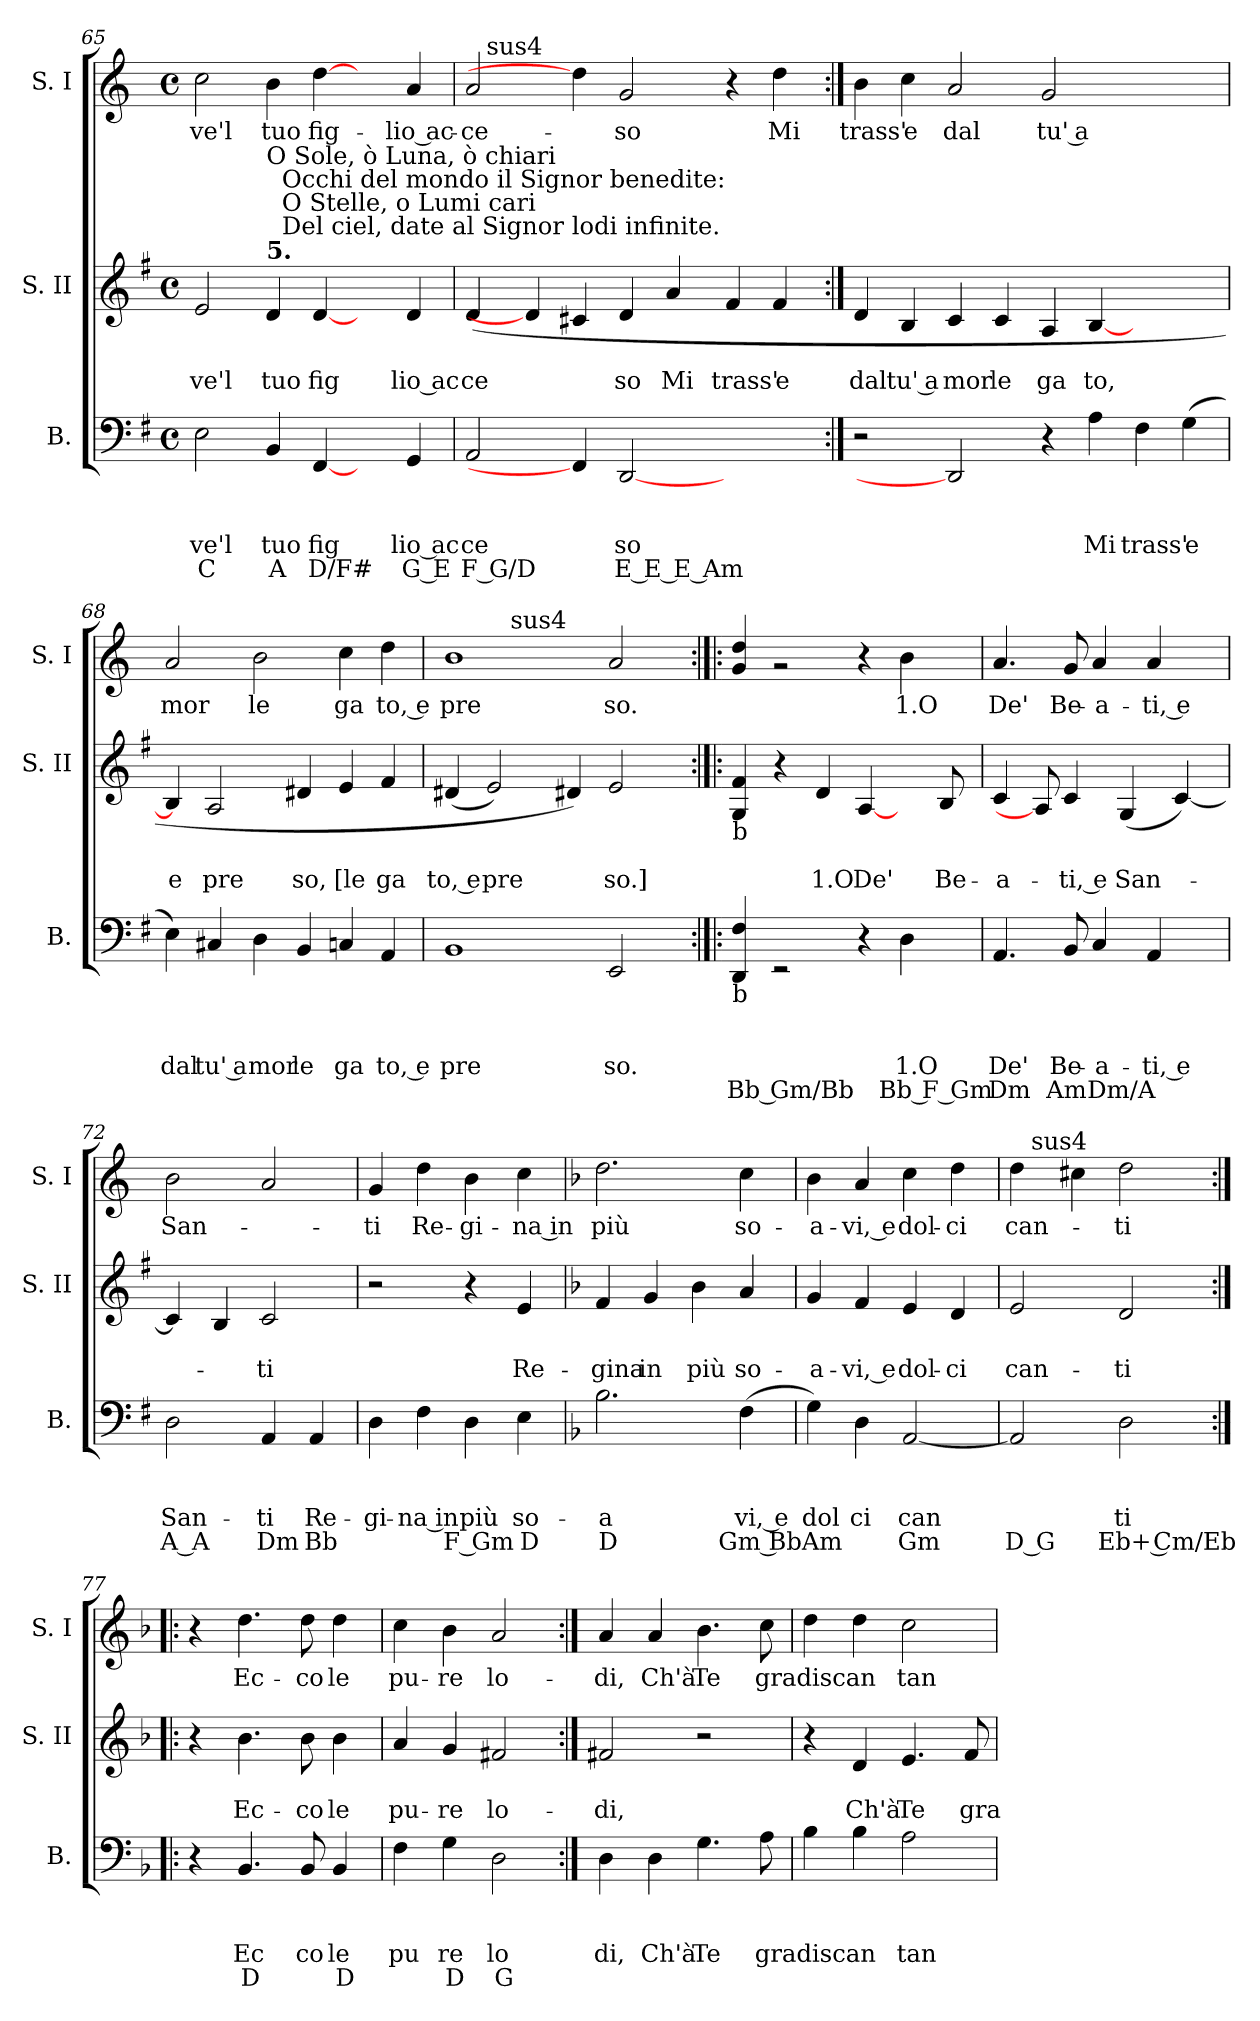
**kern	**text	**text	**text	**text	**kern	**text	**text	**kern	**text
*part3	*part3	*part3	*part3	*part3	*part2	*part2	*part2	*part1	*part1
*staff3	*staff3	*staff3	*staff3	*staff3	*staff2	*staff2	*staff2	*staff1	*staff1
*I"B.	*	*	*	*	*I"S. II	*	*	*I"S. I	*
*I'B.	*	*	*	*	*I'S. II	*	*	*I'S. I	*
*clefF4	*	*	*	*	*clefG2	*	*	*clefG2	*
*ITrd-3c-5	*	*	*	*	*ITrd-3c-5	*	*	*	*
*k[]	*	*	*	*	*k[]	*	*	*k[]	*
*C:	*	*	*	*	*C:	*	*	*C:	*
*M4/4	*	*	*	*	*M4/4	*	*	*M4/4	*
*met(c)	*	*	*	*	*met(c)	*	*	*met(c)	*
=65	=65	=65	=65	=65	=65	=65	=65	=65	=65
!	!	!	!LO:LY:b	!LO:LY:b	!	!	!LO:LY:b	!	!LO:LY:b
2A\	.	.	ve'l	C	2a/	.	ve'l	2cc\	-ve'l
!	!	!	!	!	!LO:TX:a:B:t=5.	!	!	!	!
!	!	!	!	!	!LO:TX:t=O Sole, ò Luna, ò chiari\n   Occhi del mondo il Signor benedite&colon;\n   O Stelle, o Lumi cari\n   Del ciel, date al Signor lodi infinite.	!	!	!	!
!	!	!	!LO:LY:b	!LO:LY:b	!	!	!LO:LY:b	!	!LO:LY:b
4E/	.	.	tuo	A	4g/	.	tuo	4b\	tuo
!	!	!	!LO:LY:b	!LO:LY:b	!	!	!LO:LY:b	!	!LO:LY:b
[4BB/	.	.	fig	D/F#	[4g/	.	fig	[4dd\	fig-
4ryy	.	.	.	.	4ryy	.	.	4ryy	.
!	!	!	!LO:LY:b:rj	!LO:LY:b:rj	!	!	!LO:LY:b:rj	!	!LO:LY:b:rj
4C/	.	.	lio ac	G E	4g/	.	lio ac	4a/	-lio ac-
=66	=66	=66	=66	=66	=66	=66	=66	=66	=66
!	!	!	!LO:LY:b	!LO:LY:b	!	!	!LO:LY:b	!	!LO:LY:b
*	*	*	*	*	*	*	*	*^	*
2D/	.	.	ce	F G/D	(<4g/	.	ce	2a/	16ryy	-ce-
!	!	!	!	!	!	!	!	!	!LO:TX:a:t=sus4	!
.	.	.	.	.	.	.	.	.	1ryy	.
.	.	.	.	.	4g/]	.	.	.	.	.
4BB/]	.	.	.	.	4f#X/	.	.	4dd\]	.	.
!	!	!	!LO:LY:b	!LO:LY:b	!	!	!LO:LY:b	!	!	!LO:LY:b
[2GG	.	.	so	E E E Am	4g/	.	so	2g/	.	-so
!	!	!	!	!	!	!	!LO:LY:b	!	!	!
.	.	.	.	.	4dd/	.	Mi	.	.	.
.	.	.	.	.	.	.	.	.	2ryy	.
!	!	!	!	!	!	!	!LO:LY:b	!	!	!
2ryy	.	.	.	.	4b/	.	trass'	4r	.	.
!	!	!	!	!	!	!	!LO:LY:b	!	!	!LO:LY:b
.	.	.	.	.	4b/	.	e	4dd\	.	Mi
.	.	.	.	.	.	.	.	.	8.ryy	.
!!LO:LB:g=z
=67:|!	=67:|!	=67:|!	=67:|!	=67:|!	=67:|!	=67:|!	=67:|!	=67:|!	=67:|!	=67:|!
!	!	!	!	!	!	!	!LO:LY:b	!	!	!LO:LY:b
*	*	*	*	*	*	*	*	*v	*v	*
2r	.	.	.	.	4g/	.	dal	4b\	trass'
!	!	!	!	!	!	!	!LO:LY:b:rj	!	!LO:LY:b
.	.	.	.	.	4e/	.	tu' a	4cc\	e
!	!	!	!	!	!	!	!LO:LY:b	!	!LO:LY:b
2GG]	.	.	.	.	4f/	.	mor	2a/	dal
!	!	!	!	!	!	!	!LO:LY:b	!	!
.	.	.	.	.	4f/	.	le	.	.
!	!	!	!	!	!	!	!LO:LY:b	!	!LO:LY:b:rj
4r	.	.	.	.	4d/	.	ga	2g/	tu' a
!	!	!	!LO:LY:b	!	!	!	!LO:LY:b	!	!
4d\	.	.	Mi	.	[<4e/	.	to,	.	.
!	!	!	!LO:LY:b	!	!	!	!	!	!
4B\	.	.	trass'	.	2ryy	.	.	2ryy	.
!	!	!	!LO:LY:b	!	!	!	!	!	!
(>4c\	.	.	e	.	.	.	.	.	.
=68	=68	=68	=68	=68	=68	=68	=68	=68	=68
!	!	!	!LO:LY:b	!	!	!	!LO:LY:b:rj	!	!LO:LY:b
4A\)	.	.	dal	.	4e/]	.	e	2a/	mor
!	!	!	!LO:LY:b:rj	!	!	!	!LO:LY:b	!	!
4F#X/	.	.	tu' a	.	2d/	.	pre	.	.
!	!	!	!LO:LY:b	!	!	!	!	!	!LO:LY:b
4G\	.	.	mor	.	.	.	.	2b\	le
!	!	!	!LO:LY:b	!	!	!	!LO:LY:b	!	!
4E/	.	.	le	.	4g#X/	.	so,	.	.
!	!	!	!LO:LY:b	!	!	!	!LO:LY:b	!	!LO:LY:b
4Fn/	.	.	ga	.	4a/	.	[le	4cc\	ga
!	!	!	!LO:LY:b:rj	!	!	!	!LO:LY:b	!	!LO:LY:b:rj
4D/	.	.	to, e	.	4b/	.	ga	4dd\	to, e
=69	=69	=69	=69	=69	=69	=69	=69	=69	=69
!	!	!	!LO:LY:b	!	!	!	!LO:LY:b:rj	!	!LO:LY:b
*	*	*	*	*	*	*	*	*^	*
1E	.	.	pre	.	(<4g#X/	.	to, e	1b	4ryy	pre
!	!	!	!	!	!	!	!LO:LY:b	!	!	!
.	.	.	.	.	2a/)	.	pre	.	16.ryy	.
!	!	!	!	!	!	!	!	!	!LO:TX:a:t=sus4	!
.	.	.	.	.	.	.	.	.	1ryy	.
.	.	.	.	.	4g#X/)	.	.	.	.	.
!	!	!	!LO:LY:b	!	!	!	!LO:LY:b	!	!	!LO:LY:b
2AA/	.	.	so.	.	2a/	.	so.]	2a/	.	so.
.	.	.	.	.	.	.	.	.	8ryy	.
.	.	.	.	.	.	.	.	.	32ryy	.
!!LO:PB:g=z
=70:|!|:	=70:|!|:	=70:|!|:	=70:|!|:	=70:|!|:	=70:|!|:	=70:|!|:	=70:|!|:	=70:|!|:	=70:|!|:	=70:|!|:
!	!	!	!	!	!	!	!	!LO:TX:b:t=b	!	!
!	!	!	!	!	!LO:TX:b:t=b	!	!	!	!	!
!LO:TX:b:t=b	!	!	!	!	!	!	!	!	!	!
!	!	!	!	!LO:LY:b:rj	!	!	!	!	!	!
*	*	*	*	*	*	*	*	*v	*v	*
4GG/ 4B/	.	.	.	Bb Gm/Bb	4c/ 4b/	.	.	4g/ 4dd/	.
2rFF	.	.	.	.	4r	.	.	2rg	.
!	!	!	!	!	!	!	!LO:LY:b:rj	!	!
.	.	.	.	.	4g/	.	1.O	.	.
!	!	!	!	!	!	!	!LO:LY:b	!	!
4r	.	.	.	.	[4d/	.	De'	4r	.
!	!	!	!LO:LY:b:rj	!LO:LY:b:rj	!	!	!	!	!LO:LY:b:rj
4G\	.	.	1.O	Bb F Gm	8ryy	.	.	4b\	1.O
!	!	!	!	!	!	!	!LO:LY:b	!	!
.	.	.	.	.	8e/	.	Be-	.	.
=71	=71	=71	=71	=71	=71	=71	=71	=71	=71
!	!	!	!LO:LY:b	!LO:LY:b	!	!	!LO:LY:b	!	!LO:LY:b
4.D/	.	.	De'	Dm	4f/	.	-a-	4.a/	De'
.	.	.	.	.	8d/]	.	.	.	.
!	!	!	!LO:LY:b	!LO:LY:b	!	!	!LO:LY:b:rj	!	!LO:LY:b
8E/	.	.	Be-	Am	4f/	.	-ti, e	8g/	Be-
!	!	!	!LO:LY:b	!LO:LY:b	!	!	!	!	!LO:LY:b
4F/	.	.	-a-	Dm/A	.	.	.	4a/	-a-
!	!	!	!	!	!	!	!LO:LY:b	!	!
.	.	.	.	.	(<4c/	.	San-	.	.
!	!	!	!LO:LY:b:rj	!	!	!	!	!	!LO:LY:b:rj
4D/	.	.	-ti, e	.	.	.	.	4a/	-ti, e
.	.	.	.	.	[<4f/)	.	.	.	.
8ryy	.	.	.	.	.	.	.	8ryy	.
=72	=72	=72	=72	=72	=72	=72	=72	=72	=72
!	!	!	!LO:LY:b	!LO:LY:b	!	!	!	!	!LO:LY:b
2G\	.	.	San-	A A	4f/]	.	.	2b\	San-
.	.	.	.	.	4e/	.	.	.	.
!	!	!	!LO:LY:b	!LO:LY:b	!	!	!LO:LY:b	!	!
4D/	.	.	-ti	Dm	2f/	.	-ti	2a/	.
!	!	!	!LO:LY:b	!LO:LY:b	!	!	!	!	!
4D/	.	.	Re-	Bb	.	.	.	.	.
=73	=73	=73	=73	=73	=73	=73	=73	=73	=73
!	!	!	!LO:LY:b	!	!	!	!	!	!LO:LY:b
4G\	.	.	-gi-	.	2r	.	.	4g/	-ti
!	!	!	!LO:LY:b:rj	!	!	!	!	!	!LO:LY:b
4B\	.	.	-na in	.	.	.	.	4dd\	Re-
!	!	!	!LO:LY:b	!LO:LY:b	!	!	!	!	!LO:LY:b
4G\	.	.	più	F Gm	4r	.	.	4b\	-gi-
!	!	!	!LO:LY:b	!LO:LY:b	!	!	!LO:LY:b	!	!LO:LY:b:rj
4A\	.	.	so-	D	4a/	.	Re-	4cc\	-na in
!!LO:LB:g=z
=74	=74	=74	=74	=74	=74	=74	=74	=74	=74
*k[b-e-]	*	*	*	*	*k[b-e-]	*	*	*k[b-]	*
*B-:	*	*	*	*	*B-:	*	*	*F:	*
!	!	!	!LO:LY:b	!LO:LY:b	!	!	!LO:LY:b	!	!LO:LY:b
2.e-\	.	.	-a	D	4b-/	.	-gina	2.dd\	più
!	!	!	!	!	!	!	!LO:LY:b	!	!
.	.	.	.	.	4cc/	.	in	.	.
!	!	!	!	!	!	!	!LO:LY:b	!	!
.	.	.	.	.	4ee-\	.	più	.	.
!	!	!	!LO:LY:b:rj	!LO:LY:b:rj	!	!	!LO:LY:b	!	!LO:LY:b
(<4B-\	.	.	vi, e	Gm Bb	4dd/	.	so-	4cc\	so-
=75	=75	=75	=75	=75	=75	=75	=75	=75	=75
!	!	!	!LO:LY:b	!LO:LY:b	!	!	!LO:LY:b	!	!LO:LY:b
4c\)	.	.	dol	Am	4cc/	.	-a-	4b-\	-a-
!	!	!	!LO:LY:b	!	!	!	!LO:LY:b:rj	!	!LO:LY:b:rj
4G\	.	.	ci	.	4b-/	.	-vi, e	4a/	-vi, e
!	!	!	!LO:LY:b	!LO:LY:b	!	!	!LO:LY:b	!	!LO:LY:b
[<2D/	.	.	can	Gm	4a/	.	dol-	4cc\	dol-
!	!	!	!	!	!	!	!LO:LY:b	!	!LO:LY:b
.	.	.	.	.	4g/	.	-ci	4dd\	-ci
=76	=76	=76	=76	=76	=76	=76	=76	=76	=76
!	!	!	!	!LO:LY:b:rj	!	!	!LO:LY:b	!	!LO:LY:b
*	*	*	*	*	*	*	*	*^	*
2D/]	.	.	.	D G	2a/	.	can-	4dd\	16ryy	can-
!	!	!	!	!	!	!	!	!	!LO:TX:a:t=sus4	!
.	.	.	.	.	.	.	.	.	2...ryy	.
.	.	.	.	.	.	.	.	4cc#X\	.	.
!	!	!	!LO:LY:b	!LO:LY:b	!	!	!LO:LY:b	!	!	!LO:LY:b
2G\	.	.	ti	Eb+ Cm/Eb	2g/	.	-ti	2dd\	.	-ti
*	*	*	*	*	*	*	*	*v	*v	*
=77:|!|:	=77:|!|:	=77:|!|:	=77:|!|:	=77:|!|:	=77:|!|:	=77:|!|:	=77:|!|:	=77:|!|:	=77:|!|:
4r	.	.	.	.	4r	.	.	4r	.
!	!	!	!LO:LY:b	!LO:LY:b	!	!	!LO:LY:b	!	!LO:LY:b
4.E-/	.	.	Ec	D	4.ee-\	.	Ec-	4.dd\	Ec-
!	!	!	!LO:LY:b	!	!	!	!LO:LY:b	!	!LO:LY:b
8E-/	.	.	co	.	8ee-\	.	-co	8dd\	-co
!	!	!	!LO:LY:b	!LO:LY:b	!	!	!LO:LY:b	!	!LO:LY:b
4E-/	.	.	le	D	4ee-\	.	le	4dd\	le
=78	=78	=78	=78	=78	=78	=78	=78	=78	=78
!	!	!	!LO:LY:b	!	!	!	!LO:LY:b	!	!LO:LY:b
4B-\	.	.	pu	.	4dd/	.	pu-	4cc\	pu-
!	!	!	!LO:LY:b	!LO:LY:b	!	!	!LO:LY:b	!	!LO:LY:b
4c\	.	.	re	D	4cc/	.	-re	4b-\	-re
!	!	!	!LO:LY:b	!LO:LY:b	!	!	!LO:LY:b	!	!LO:LY:b
2G\	.	.	lo	G	2bn/	.	lo-	2a/	lo-
!!LO:LB:g=z
=79:|!	=79:|!	=79:|!	=79:|!	=79:|!	=79:|!	=79:|!	=79:|!	=79:|!	=79:|!
!	!	!	!LO:LY:b	!	!	!	!LO:LY:b	!	!LO:LY:b
4G\	.	.	di,	.	2bn/	.	-di,	4a/	-di,
!	!	!	!LO:LY:b	!	!	!	!	!	!LO:LY:b
4G\	.	.	Ch'à	.	.	.	.	4a/	Ch'à
!	!	!	!LO:LY:b	!	!	!	!	!	!LO:LY:b
4.c\	.	.	Te	.	2r	.	.	4.b-\	Te
!	!	!	!LO:LY:b	!	!	!	!	!	!LO:LY:b
8d\	.	.	gradiscan	.	.	.	.	8cc\	gradiscan
=80	=80	=80	=80	=80	=80	=80	=80	=80	=80
4e-\	.	.	.	.	4r	.	.	4dd\	.
!	!	!	!	!	!	!	!LO:LY:b	!	!
4e-\	.	.	.	.	4g/	.	Ch'à	4dd\	.
!	!	!	!LO:LY:b	!	!	!	!LO:LY:b	!	!LO:LY:b
2d\	.	.	tan	.	4.a/	.	Te	2cc\	tan
!	!	!	!	!	!	!	!LO:LY:b	!	!
.	.	.	.	.	8b-/	.	gra	.	.
=	=	=	=	=	=	=	=	=	=
*-	*-	*-	*-	*-	*-	*-	*-	*-	*-
